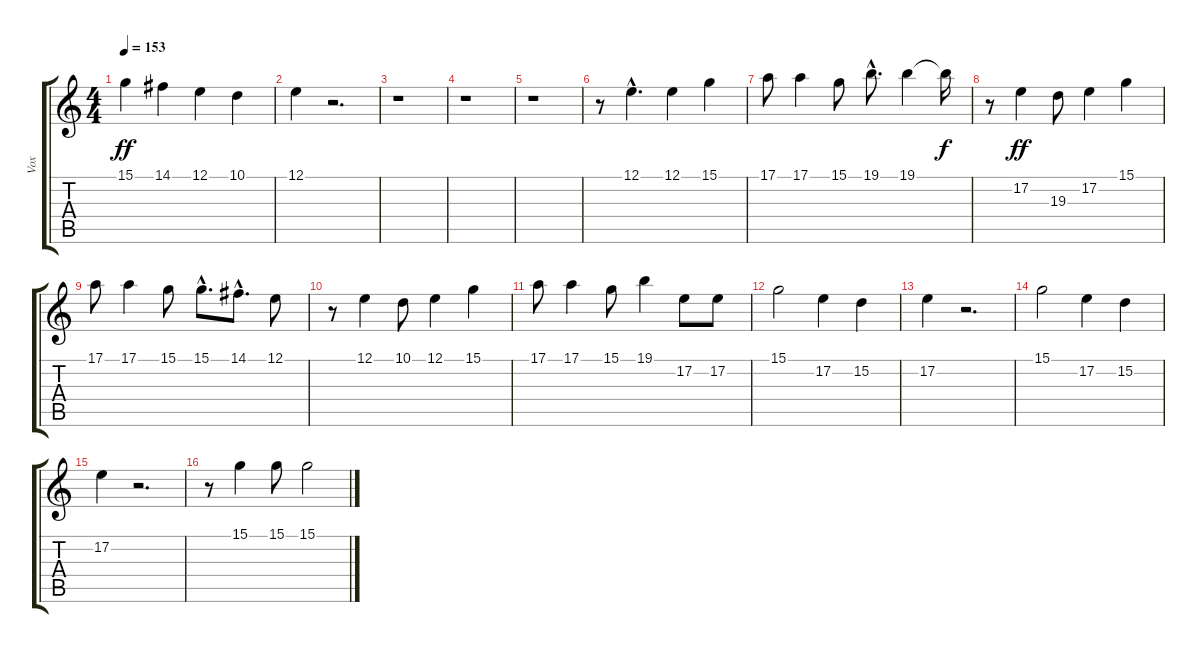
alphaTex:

\track ("Vox" "Vox") {instrument lead4chiff}
\staff {score tabs}
\tuning (E4 B3 G3 D3 A2 E2) {hide}
\ts (4 4)
\tempo 153
\clef g2
\ks c
15.1.4{dy ff} 14.1.4 12.1.4 10.1.4 |
12.1.4 r.2{d} |
r.1 |
r.1 |
r.1 |
r.8 12.1{hac}.4{d} 12.1.4 15.1.4 |
17.1.8 17.1.4 15.1.8 19.1{hac}.8{d} 19.1.4 19.1{t}.16{dy f} |
r.8 17.2.4{dy ff} 19.3.8 17.2.4 15.1.4 |
17.1.8 17.1.4 15.1.8 15.1{hac}.8{d} 14.1{hac}.8{d} 12.1.8 |
r.8 12.1.4 10.1.8 12.1.4 15.1.4 |
17.1.8 17.1.4 15.1.8 19.1.4 17.2.8 17.2.8 |
15.1.2 17.2.4 15.2.4 |
17.2.4 r.2{d} |
15.1.2 17.2.4 15.2.4 |
17.2.4 r.2{d} |
r.8 15.1.4 15.1.8 15.1.2
